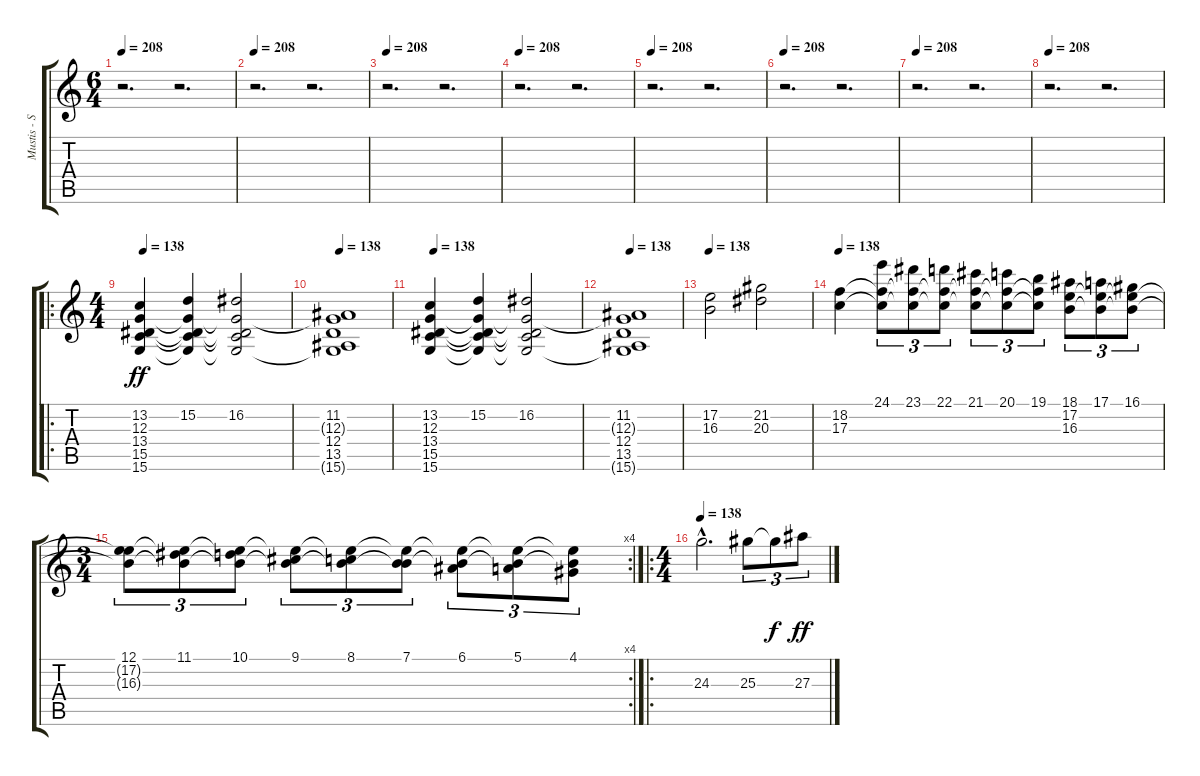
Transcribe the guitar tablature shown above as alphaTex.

\track ("Mustis - Strings" "Mustis - S") {instrument stringensemble1}
\staff {score tabs}
\tuning (E4 B3 G3 D3 A2 E2) {hide}
\ts (6 4)
\tempo 208
\clef g2
\ks c
r.2{d dy ff} r.2{d} |
\tempo 208
r.2{d} r.2{d} |
\tempo 208
r.2{d} r.2{d} |
\tempo 208
r.2{d} r.2{d} |
\tempo 208
r.2{d} r.2{d} |
\tempo 208
r.2{d} r.2{d} |
\tempo 208
r.2{d} r.2{d} |
\tempo 208
r.2{d} r.2{d} |
\ro
\ts (4 4)
\tempo 138
(13.2 12.3 13.4 15.5 15.6).4 (15.2 12.3{t} 13.4{t} 15.5{t} 15.6{t}).4 (16.2 12.3{t} 13.4{t} 15.5{t} 15.6{t}).2 |
\tempo 138
(11.2 12.3{t} 12.4 13.5 15.6{t}).1 |
\tempo 138
(13.2 12.3 13.4 15.5 15.6).4 (15.2 12.3{t} 13.4{t} 15.5{t} 15.6{t}).4 (16.2 12.3{t} 13.4{t} 15.5{t} 15.6{t}).2 |
\tempo 138
(11.2 12.3{t} 12.4 13.5 15.6{t}).1 |
\tempo 138
(17.2 16.3).2 (21.2 20.3).2 |
\tempo 138
(18.2 17.3).4 (24.1 18.2{t} 17.3{t}).8{tu (3 2)} (23.1 18.2{t} 17.3{t}).8{tu (3 2)} (22.1 18.2{t} 17.3{t}).8{tu (3 2)} (21.1 18.2{t} 17.3{t}).8{tu (3 2)} (20.1 18.2{t} 17.3{t}).8{tu (3 2)} (19.1 18.2{t} 17.3{t}).8{tu (3 2)} (18.1 17.2 16.3).8{tu (3 2)} (17.1 17.2{t} 16.3{t}).8{tu (3 2)} (16.1 17.2{t} 16.3{t}).8{tu (3 2)} |
\rc 4
\ts (3 4)
(12.1 17.2{t} 16.3{t}).8{tu (3 2)} (11.1 17.2{t} 16.3{t}).8{tu (3 2)} (10.1 17.2{t} 16.3{t}).8{tu (3 2)} (9.1 17.2{t} 16.3{t}).8{tu (3 2)} (8.1 17.2{t} 16.3{t}).8{tu (3 2)} (7.1 17.2{t} 16.3{t}).8{tu (3 2)} (6.1 17.2{t} 16.3{t}).8{tu (3 2)} (5.1 17.2{t} 16.3{t}).8{tu (3 2)} (4.1 17.2{t} 16.3{t}).8{tu (3 2)} |
\ro
\ts (4 4)
\tempo 138
24.3{hac}.2{d} 25.3.8{tu (3 2)} 25.3{t}.8{tu (3 2) dy f} 27.3.8{tu (3 2) dy ff}
